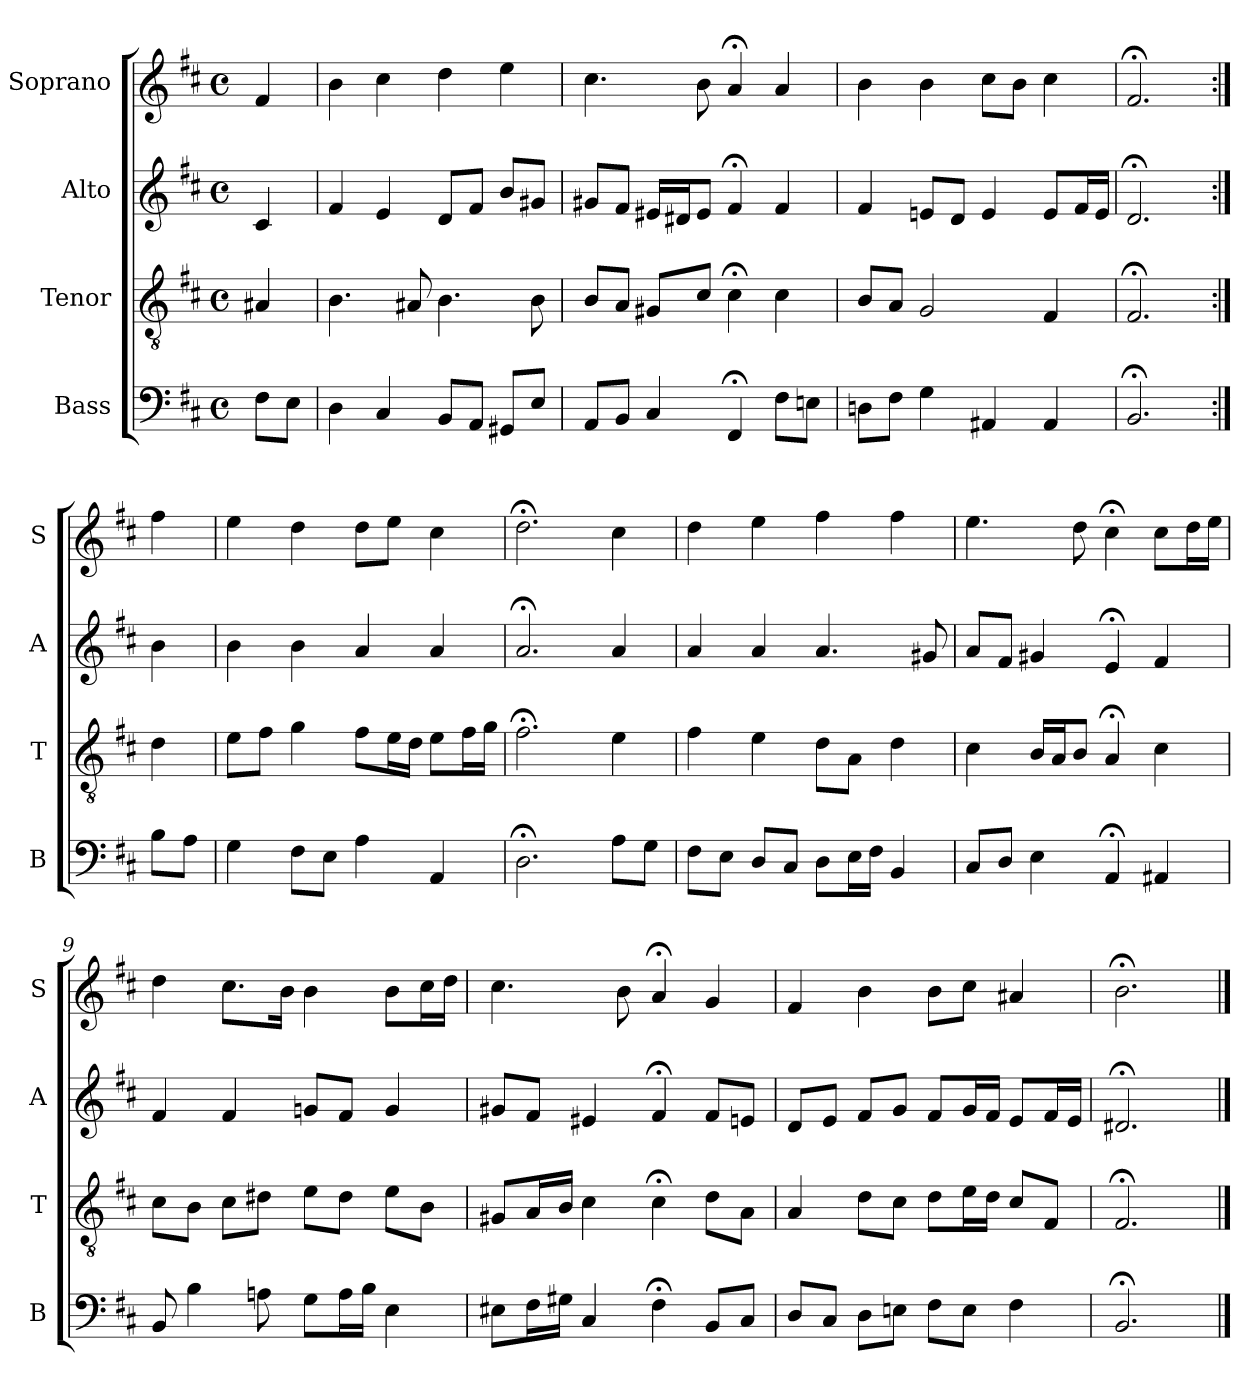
**kern	**kern	**kern	**kern
*part4	*part3	*part2	*part1
*staff4	*staff3	*staff2	*staff1
*I"Bass	*I"Tenor	*I"Alto	*I"Soprano
*I'B	*I'T	*I'A	*I'S
*clefF4	*clefGv2	*clefG2	*clefG2
*k[f#c#]	*k[f#c#]	*k[f#c#]	*k[f#c#]
*b:	*b:	*b:	*b:
*M4/4	*M4/4	*M4/4	*M4/4
*met(c)	*met(c)	*met(c)	*met(c)
*MM100	*MM100	*MM100	*MM100
=	=	=	=
8F#L	4A#X	4c#	4f#
8EJ	.	.	.
=1	=1	=1	=1
4D	4.B	4f#	4b
4C#	.	4e	4cc#
.	8A#X	.	.
8BBL	4.B	8dL	4dd
8AAJ	.	8f#J	.
8GG#XL	.	8bL	4ee
8EJ	8B	8g#XJ	.
=2	=2	=2	=2
8AAL	8BL	8g#XL	4.cc#
8BBJ	8AJ	8f#J	.
4C#	8G#XL	16e#XLL	.
.	.	16d#XJ	.
.	8c#J	8e#J	8b
4FF#;<	4c#;<	4f#;<	4a;<
8F#L	4c#	4f#	4a
8EnJ	.	.	.
=3	=3	=3	=3
8DnL	8BL	4f#	4b
8F#J	8AJ	.	.
4G	2G	8enL	4b
.	.	8dJ	.
4AA#X	.	4e	8cc#L
.	.	.	8bJ
4AA#	4F#	8eL	4cc#
.	.	16f#L	.
.	.	16eJJ	.
=4	=4	=4	=4
2.BB;<	2.F#;<	2.d;<	2.f#;<
=:|!	=:|!	=:|!	=:|!
8BL	4d	4b	4ff#
8AJ	.	.	.
=5	=5	=5	=5
4G	8eL	4b	4ee
.	8f#J	.	.
8F#L	4g	4b	4dd
8EJ	.	.	.
4Ai	8f#iL	4ai	8ddiL
.	16eL	.	8eeJ
.	16dJJ	.	.
4AA	8eL	4a	4cc#
.	16f#L	.	.
.	16gJJ	.	.
=6	=6	=6	=6
2.D;<	2.f#;<	2.a;<	2.dd;<
8AL	4e	4a	4cc#
8GJ	.	.	.
=7	=7	=7	=7
8F#L	4f#	4a	4dd
8EJ	.	.	.
8DL	4e	4a	4ee
8C#J	.	.	.
8DL	8dL	4.a	4ff#
16EL	8AJ	.	.
16F#JJ	.	.	.
4BB	4d	.	4ff#
.	.	8g#X	.
=8	=8	=8	=8
8C#L	4c#	8aL	4.ee
8DJ	.	8f#J	.
4E	16BLL	4g#X	.
.	16AJ	.	.
.	8BJ	.	8dd
4AA;<	4A;<	4e;<	4cc#;<
4AA#X	4c#	4f#	8cc#L
.	.	.	16ddL
.	.	.	16eeJJ
=9	=9	=9	=9
8BB	8c#L	4f#	4dd
4B	8BJ	.	.
.	8c#L	4f#	8.cc#L
8An	8d#XJ	.	.
.	.	.	16bJk
8GL	8eL	8gnL	4b
16AL	8d#J	8f#J	.
16BJJ	.	.	.
4E	8eL	4g	8bL
.	8BJ	.	16cc#L
.	.	.	16ddJJ
=10	=10	=10	=10
8E#XL	8G#XL	8g#XL	4.cc#
16F#L	16AL	8f#J	.
16G#XJJ	16BJJ	.	.
4C#	4c#	4e#X	.
.	.	.	8b
4F#;<	4c#;<	4f#;<	4a;<
8BBL	8dL	8f#L	4g
8C#J	8AJ	8enJ	.
=11	=11	=11	=11
8DL	4A	8dL	4f#
8C#J	.	8eJ	.
8DL	8dL	8f#L	4b
8EnJ	8c#J	8gJ	.
8F#L	8dL	8f#L	8bL
8EJ	16eL	16gL	8cc#J
.	16dJJ	16f#JJ	.
4F#	8c#L	8eL	4a#X
.	8F#J	16f#L	.
.	.	16eJJ	.
=12	=12	=12	=12
2.BB;<	2.F#;<	2.d#X;<	2.b;<
==	==	==	==
*-	*-	*-	*-
